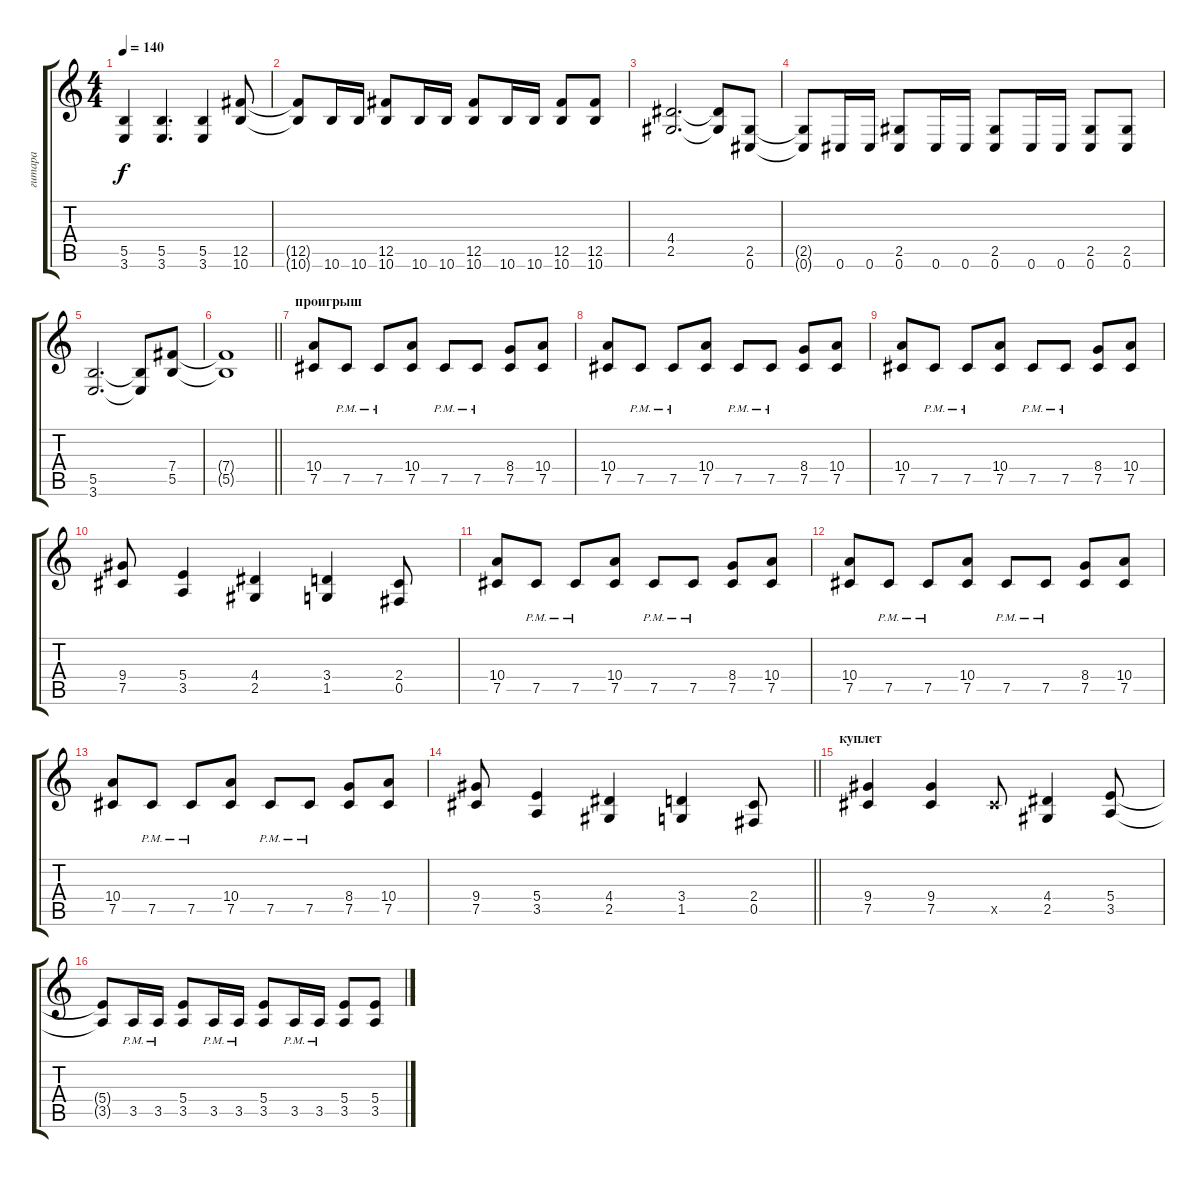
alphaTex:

\track ("гитара" "гитара") {instrument overdrivenguitar}
\staff {score tabs}
\tuning (Db4 Ab3 E3 B2 Gb2 Db2) {hide}
\ts (4 4)
\tempo 140
\clef g2
\ks c
(5.5 3.6).4{dy f} (5.5 3.6).4{d} (5.5 3.6).4 (12.5 10.6).8 |
(12.5{t} 10.6{t}).8 10.6.16 10.6.16 (12.5 10.6).8 10.6.16 10.6.16 (12.5 10.6).8 10.6.16 10.6.16 (12.5 10.6).8 (12.5 10.6).8 |
(4.4 2.5).2{d} (4.4{t} 2.5{t}).8 (2.5 0.6).8 |
(2.5{t} 0.6{t}).8 0.6.16 0.6.16 (2.5 0.6).8 0.6.16 0.6.16 (2.5 0.6).8 0.6.16 0.6.16 (2.5 0.6).8 (2.5 0.6).8 |
(5.5 3.6).2{d} (5.5{t} 3.6{t}).8 (7.4 5.5).8 |
\barLineRight lightlight
(7.4{t} 5.5{t}).1 |
\section ("" "проигрыш")
(10.4 7.5).8 7.5{pm}.8 7.5{pm}.8 (10.4 7.5).8 7.5{pm}.8 7.5{pm}.8 (8.4 7.5).8 (10.4 7.5).8 |
(10.4 7.5).8 7.5{pm}.8 7.5{pm}.8 (10.4 7.5).8 7.5{pm}.8 7.5{pm}.8 (8.4 7.5).8 (10.4 7.5).8 |
(10.4 7.5).8 7.5{pm}.8 7.5{pm}.8 (10.4 7.5).8 7.5{pm}.8 7.5{pm}.8 (8.4 7.5).8 (10.4 7.5).8 |
(9.4 7.5).8 (5.4 3.5).4 (4.4 2.5).4 (3.4 1.5).4 (2.4 0.5).8 |
(10.4 7.5).8 7.5{pm}.8 7.5{pm}.8 (10.4 7.5).8 7.5{pm}.8 7.5{pm}.8 (8.4 7.5).8 (10.4 7.5).8 |
(10.4 7.5).8 7.5{pm}.8 7.5{pm}.8 (10.4 7.5).8 7.5{pm}.8 7.5{pm}.8 (8.4 7.5).8 (10.4 7.5).8 |
(10.4 7.5).8 7.5{pm}.8 7.5{pm}.8 (10.4 7.5).8 7.5{pm}.8 7.5{pm}.8 (8.4 7.5).8 (10.4 7.5).8 |
\barLineRight lightlight
(9.4 7.5).8 (5.4 3.5).4 (4.4 2.5).4 (3.4 1.5).4 (2.4 0.5).8 |
\section ("" "куплет")
(9.4 7.5).4 (9.4 7.5).4 7.5{x}.8 (4.4 2.5).4 (5.4 3.5).8 |
(5.4{t} 3.5{t}).8 3.5{pm}.16 3.5{pm}.16 (5.4 3.5).8 3.5{pm}.16 3.5{pm}.16 (5.4 3.5).8 3.5{pm}.16 3.5{pm}.16 (5.4 3.5).8 (5.4 3.5).8
